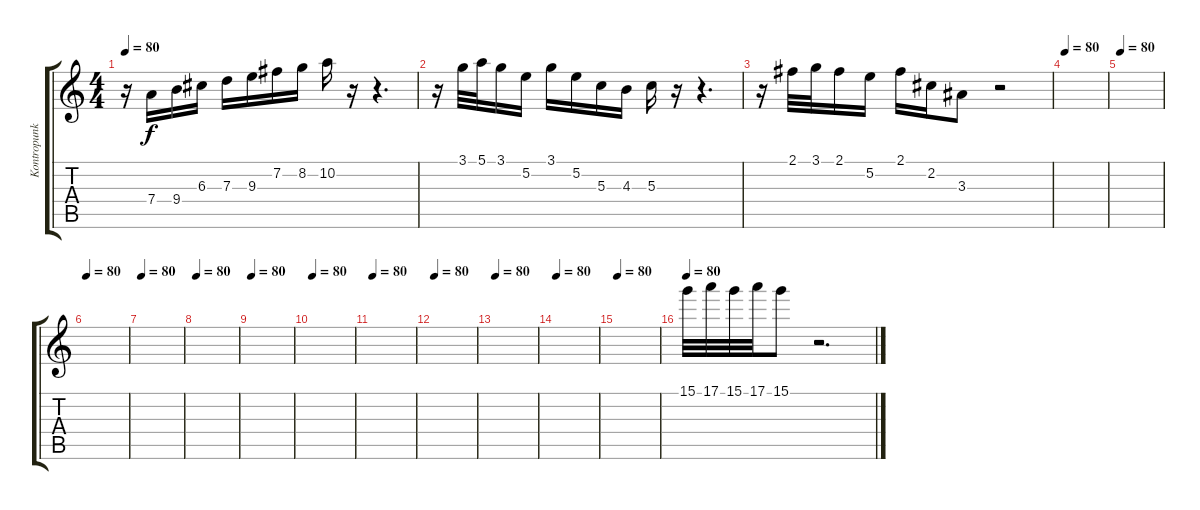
\track ("Kontropunkt" "Kontropunk") {instrument synthbass1}
\staff {score tabs}
\tuning (E4 B3 G3 D3 A2 E2) {hide}
\ts (4 4)
\tempo 80
\clef g2
\ks aminor
r.16{dy f} 7.4.16 9.4.16 6.3.16 7.3.16 9.3.16 7.2.16 8.2.16 10.2.16 r.16 r.4{d} |
r.16 3.1.32 5.1.32 3.1.16 5.2.16 3.1.16 5.2.16 5.3.16 4.3.16 5.3.16 r.16 r.4{d} |
r.16 2.1.32 3.1.32 2.1.16 5.2.16 2.1.16 2.2.16 3.3.8 r.2 |
\tempo 80
|
\tempo 80
|
\tempo 80
|
\tempo 80
|
\tempo 80
|
\tempo 80
|
\tempo 80
|
\tempo 80
|
\tempo 80
|
\tempo 80
|
\tempo 80
|
\tempo 80
|
\tempo 80
15.1.32 17.1.32 15.1.32 17.1.32 15.1.8 r.2{d}
